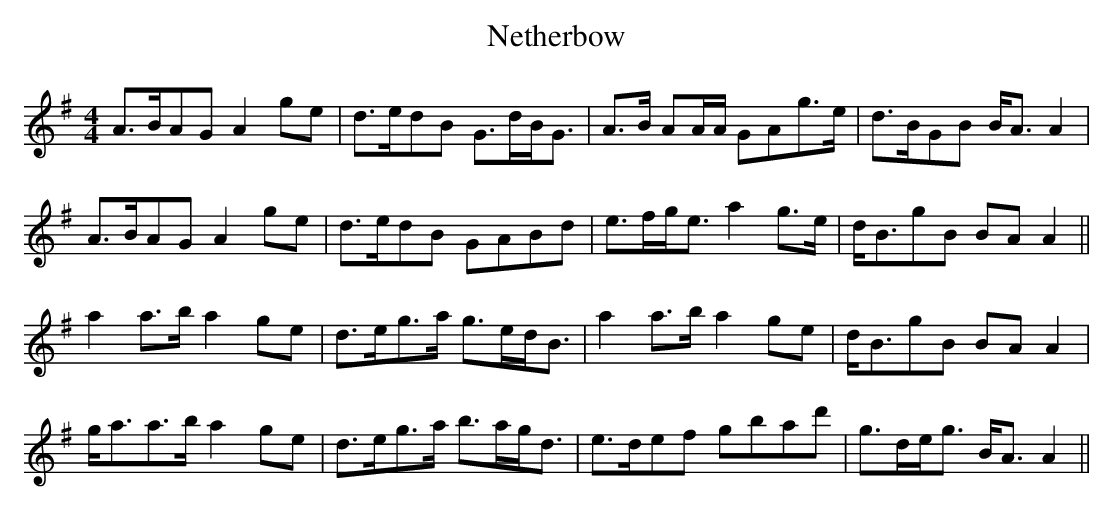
X:1
T: Netherbow
M: 4/4
L: 1/8
K: Ador
A>BAG A2 ge|d>edB G>dB<G|A>B AA/A/ GAg>e|d>BGB B<A A2|
A>BAG A2 ge|d>edB GABd|e>fg<e a2 g>e|d<BgB BA A2||
a2 a>b a2 ge|d>eg>a g>ed<B|a2 a>b a2 ge|d<BgB BA A2|
g<aa>b a2 ge|d>eg>a b>ag<d|e>def gbad'|g>de<g B<A A2||
